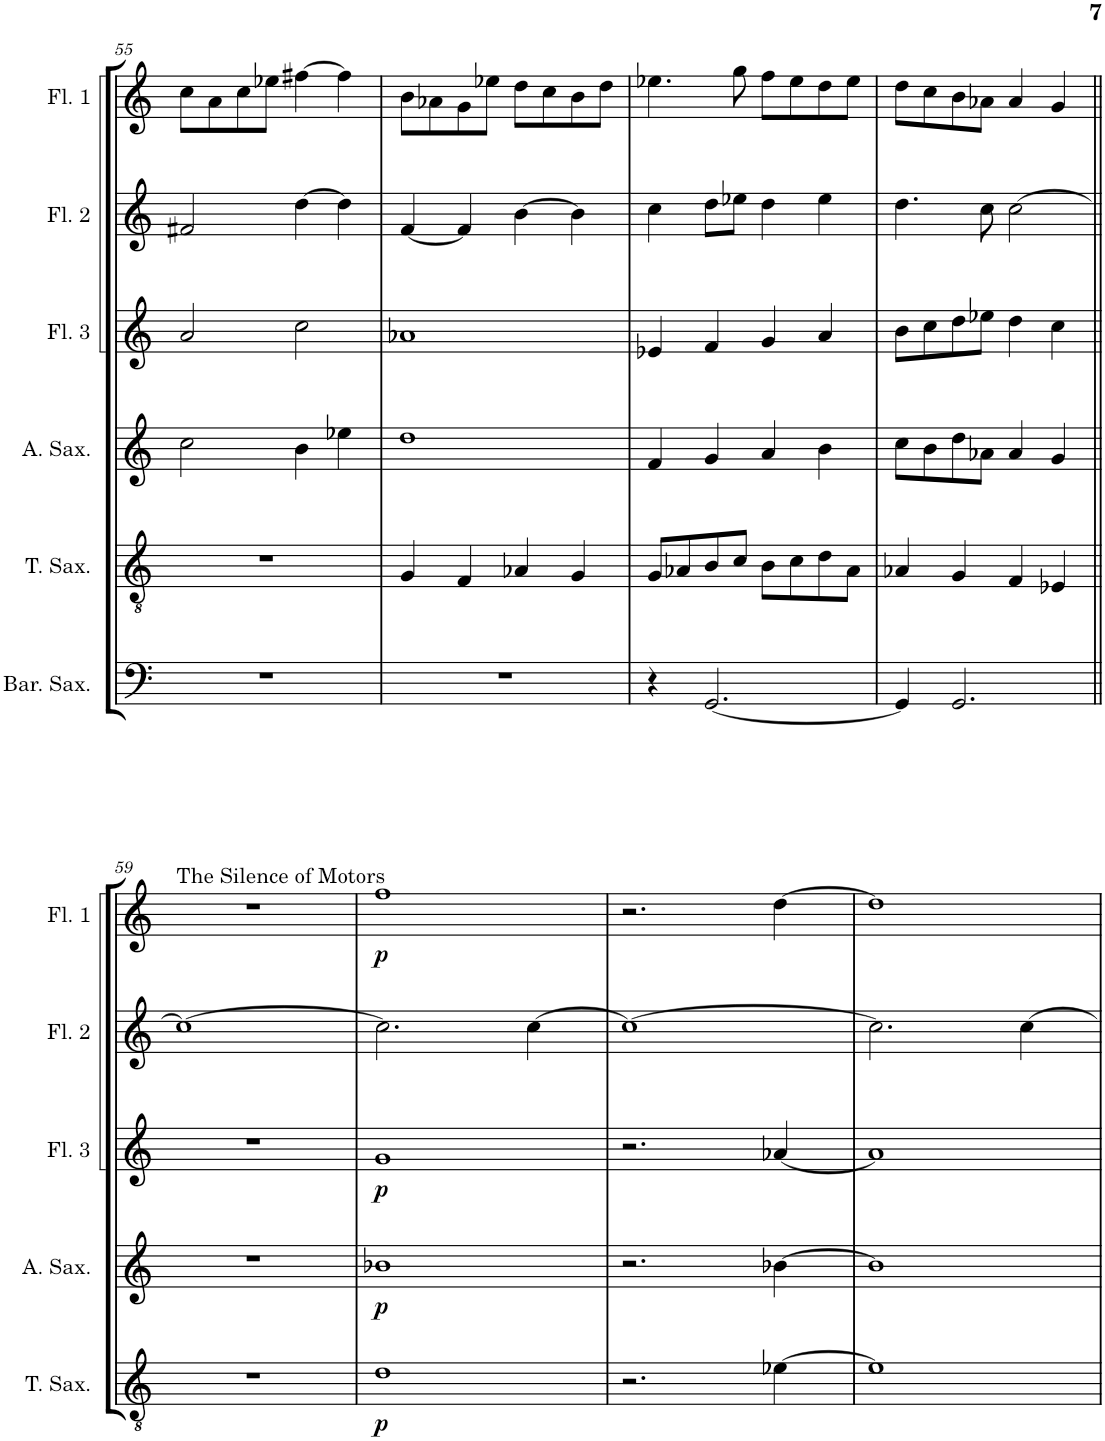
**kern	**kern	**dynam	**kern	**dynam	**kern	**dynam	**kern	**kern	**dynam
*part6	*part5	*part5	*part4	*part4	*part3	*part3	*part2	*part1	*part1
*staff6	*staff5	*staff5	*staff4	*staff4	*staff3	*staff3	*staff2	*staff1	*staff1
*I"Baritone Saxophone	*I"Tenor Saxophone	*	*I"Alto Saxophone	*	*I"Flute 3	*	*I"Flute 2	*I"Flute 1	*
*I'Bar. Sax.	*I'T. Sax.	*	*I'A. Sax.	*	*I'Fl. 3	*	*I'Fl. 2	*I'Fl. 1	*
!!LO:PB:g=z
*clefF4	*clefGv2	*	*clefG2	*	*clefG2	*	*clefG2	*clefG2	*
*Trd12c21	*Trd8c14	*	*Trd5c9	*	*	*	*	*	*
*k[]	*k[]	*	*k[]	*	*k[]	*	*k[]	*k[]	*
*M4/4	*M4/4	*	*M4/4	*	*M4/4	*	*M4/4	*M4/4	*
=55	=55	=55	=55	=55	=55	=55	=55	=55	=55
1r	1r	.	2cc\	.	2a/	.	2f#X/	8cc\L	.
.	.	.	.	.	.	.	.	8a\	.
.	.	.	.	.	.	.	.	8cc\	.
.	.	.	.	.	.	.	.	8ee-X\J	.
.	.	.	4b\	.	2cc\	.	[4dd\	[4ff#X\	.
.	.	.	4ee-X\	.	.	.	4dd\]	4ff#\]	.
=56	=56	=56	=56	=56	=56	=56	=56	=56	=56
1r	4G/	.	1dd	.	1a-X	.	[4f/	8b\L	.
.	.	.	.	.	.	.	.	8a-X\	.
.	4F/	.	.	.	.	.	4f/]	8g\	.
.	.	.	.	.	.	.	.	8ee-X\J	.
.	4A-X/	.	.	.	.	.	[4b\	8dd\L	.
.	.	.	.	.	.	.	.	8cc\	.
.	4G/	.	.	.	.	.	4b\]	8b\	.
.	.	.	.	.	.	.	.	8dd\J	.
=57	=57	=57	=57	=57	=57	=57	=57	=57	=57
4r	8G/L	.	4f/	.	4e-X/	.	4cc\	4.ee-X\	.
.	8A-X/	.	.	.	.	.	.	.	.
[2.GG/	8B/	.	4g/	.	4f/	.	8dd\L	.	.
.	8c/J	.	.	.	.	.	8ee-X\J	8gg\	.
.	8B\L	.	4a/	.	4g/	.	4dd\	8ff\L	.
.	8c\	.	.	.	.	.	.	8ee-\	.
.	8d\	.	4b\	.	4a/	.	4ee-\	8dd\	.
.	8A-\J	.	.	.	.	.	.	8ee-\J	.
=58	=58	=58	=58	=58	=58	=58	=58	=58	=58
4GG/]	4A-X/	.	8cc\L	.	8b\L	.	4.dd\	8dd\L	.
.	.	.	8b\	.	8cc\	.	.	8cc\	.
2.GG/	4G/	.	8dd\	.	8dd\	.	.	8b\	.
.	.	.	8a-X\J	.	8ee-X\J	.	8cc\	8a-X\J	.
.	4F/	.	4a-/	.	4dd\	.	[2cc\	4a-/	.
.	4E-X/	.	4g/	.	4cc\	.	.	4g/	.
!!LO:LB:g=z
=59||	=59||	=59||	=59||	=59||	=59||	=59||	=59||	=59||	=59||
!	!	!	!	!	!	!	!	!LO:TX:a:t=The Silence of Motors	!
1r	1r	.	1r	.	1r	.	1cc_	1r	.
=60	=60	=60	=60	=60	=60	=60	=60	=60	=60
!	!	!LO:DY:b	!	!LO:DY:b	!	!LO:DY:b	!	!	!LO:DY:b
1r	1d	p	1b-X	p	1g	p	2.cc\]	1ff	p
.	.	.	.	.	.	.	[4cc\	.	.
=61	=61	=61	=61	=61	=61	=61	=61	=61	=61
1r	2.r	.	2.r	.	2.r	.	1cc_	2.r	.
.	[4e-X\	.	[4b-X\	.	[4a-X/	.	.	[4dd\	.
=62	=62	=62	=62	=62	=62	=62	=62	=62	=62
1r	1e-]	.	1b-]	.	1a-]	.	2.cc\]	1dd]	.
.	.	.	.	.	.	.	[4cc\	.	.
=	=	=	=	=	=	=	=	=	=
*-	*-	*-	*-	*-	*-	*-	*-	*-	*-
